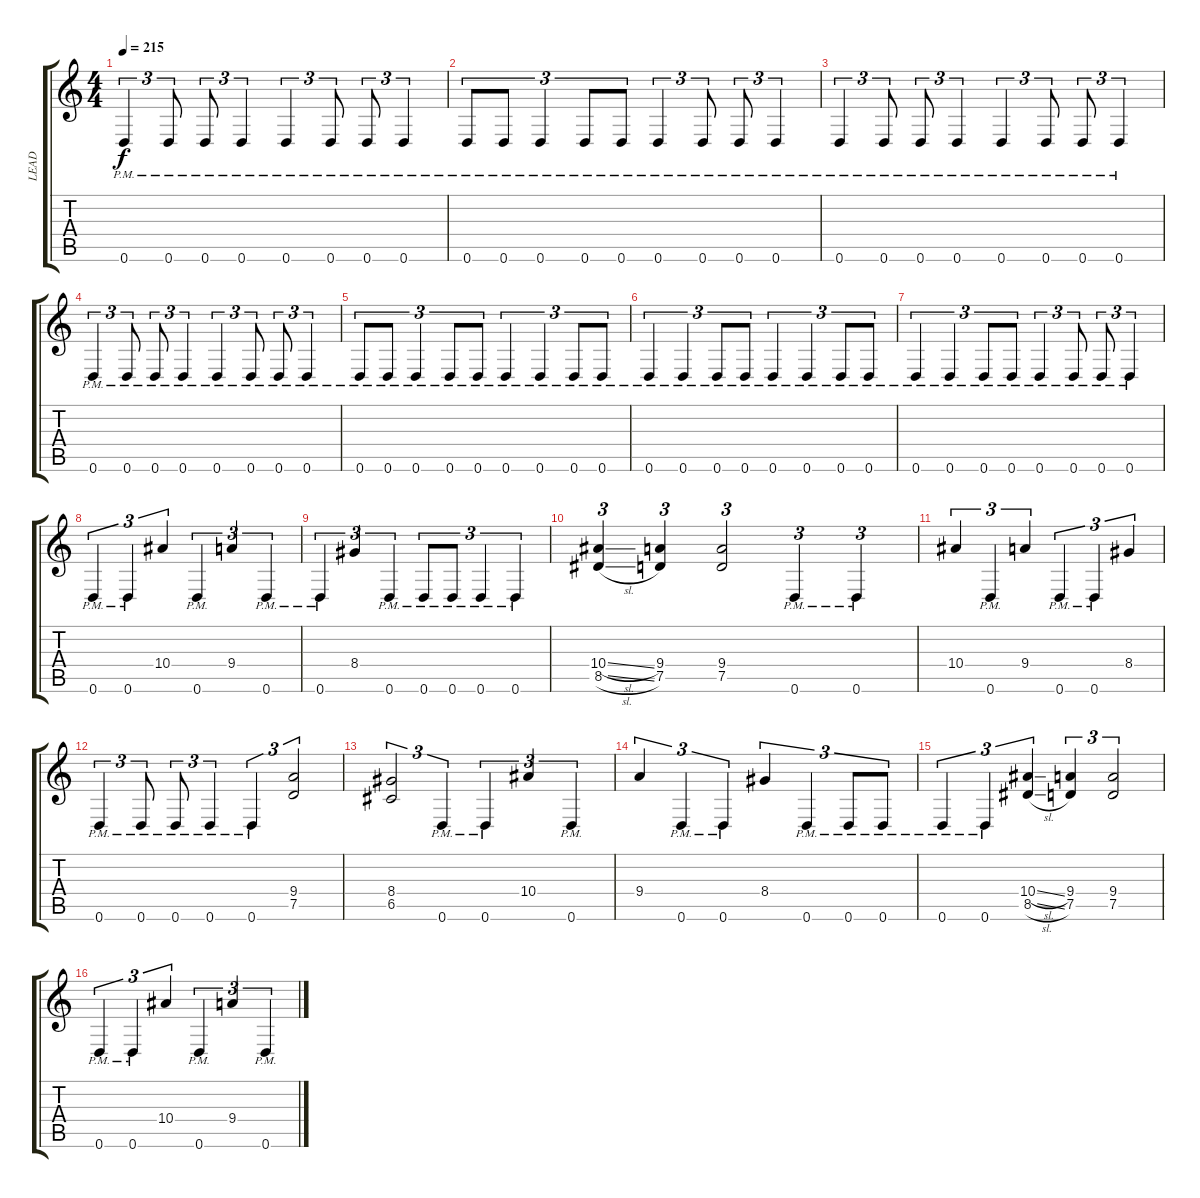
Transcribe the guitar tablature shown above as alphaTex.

\track ("LEAD" "LEAD") {instrument overdrivenguitar}
\staff {score tabs}
\tuning (D4 A3 F3 C3 G2 D2) {hide}
\ts (4 4)
\tempo 215
\clef g2
\ks c
0.6{pm}.4{tu (3 2) dy f} 0.6{pm}.8{tu (3 2)} 0.6{pm}.8{tu (3 2)} 0.6{pm}.4{tu (3 2)} 0.6{pm}.4{tu (3 2)} 0.6{pm}.8{tu (3 2)} 0.6{pm}.8{tu (3 2)} 0.6{pm}.4{tu (3 2)} |
0.6{pm}.8{tu (3 2)} 0.6{pm}.8{tu (3 2)} 0.6{pm}.4{tu (3 2)} 0.6{pm}.8{tu (3 2)} 0.6{pm}.8{tu (3 2)} 0.6{pm}.4{tu (3 2)} 0.6{pm}.8{tu (3 2)} 0.6{pm}.8{tu (3 2)} 0.6{pm}.4{tu (3 2)} |
0.6{pm}.4{tu (3 2)} 0.6{pm}.8{tu (3 2)} 0.6{pm}.8{tu (3 2)} 0.6{pm}.4{tu (3 2)} 0.6{pm}.4{tu (3 2)} 0.6{pm}.8{tu (3 2)} 0.6{pm}.8{tu (3 2)} 0.6{pm}.4{tu (3 2)} |
0.6{pm}.4{tu (3 2)} 0.6{pm}.8{tu (3 2)} 0.6{pm}.8{tu (3 2)} 0.6{pm}.4{tu (3 2)} 0.6{pm}.4{tu (3 2)} 0.6{pm}.8{tu (3 2)} 0.6{pm}.8{tu (3 2)} 0.6{pm}.4{tu (3 2)} |
0.6{pm}.8{tu (3 2)} 0.6{pm}.8{tu (3 2)} 0.6{pm}.4{tu (3 2)} 0.6{pm}.8{tu (3 2)} 0.6{pm}.8{tu (3 2)} 0.6{pm}.4{tu (3 2)} 0.6{pm}.4{tu (3 2)} 0.6{pm}.8{tu (3 2)} 0.6{pm}.8{tu (3 2)} |
0.6{pm}.4{tu (3 2)} 0.6{pm}.4{tu (3 2)} 0.6{pm}.8{tu (3 2)} 0.6{pm}.8{tu (3 2)} 0.6{pm}.4{tu (3 2)} 0.6{pm}.4{tu (3 2)} 0.6{pm}.8{tu (3 2)} 0.6{pm}.8{tu (3 2)} |
0.6{pm}.4{tu (3 2)} 0.6{pm}.4{tu (3 2)} 0.6{pm}.8{tu (3 2)} 0.6{pm}.8{tu (3 2)} 0.6{pm}.4{tu (3 2)} 0.6{pm}.8{tu (3 2)} 0.6{pm}.8{tu (3 2)} 0.6{pm}.4{tu (3 2)} |
0.6{pm}.4{tu (3 2)} 0.6{pm}.4{tu (3 2)} 10.4.4{tu (3 2)} 0.6{pm}.4{tu (3 2)} 9.4.4{tu (3 2)} 0.6{pm}.4{tu (3 2)} |
0.6{pm}.4{tu (3 2)} 8.4.4{tu (3 2)} 0.6{pm}.4{tu (3 2)} 0.6{pm}.8{tu (3 2)} 0.6{pm}.8{tu (3 2)} 0.6{pm}.4{tu (3 2)} 0.6{pm}.4{tu (3 2)} |
(10.4{sl} 8.5{sl}).4{tu (3 2)} (9.4 7.5).4{tu (3 2)} (9.4 7.5).2{tu (3 2)} 0.6{pm}.4{tu (3 2)} 0.6{pm}.4{tu (3 2)} |
10.4.4{tu (3 2)} 0.6{pm}.4{tu (3 2)} 9.4.4{tu (3 2)} 0.6{pm}.4{tu (3 2)} 0.6{pm}.4{tu (3 2)} 8.4.4{tu (3 2)} |
0.6{pm}.4{tu (3 2)} 0.6{pm}.8{tu (3 2)} 0.6{pm}.8{tu (3 2)} 0.6{pm}.4{tu (3 2)} 0.6{pm}.4{tu (3 2)} (9.4 7.5).2{tu (3 2)} |
(8.4 6.5).2{tu (3 2)} 0.6{pm}.4{tu (3 2)} 0.6{pm}.4{tu (3 2)} 10.4.4{tu (3 2)} 0.6{pm}.4{tu (3 2)} |
9.4.4{tu (3 2)} 0.6{pm}.4{tu (3 2)} 0.6{pm}.4{tu (3 2)} 8.4.4{tu (3 2)} 0.6{pm}.4{tu (3 2)} 0.6{pm}.8{tu (3 2)} 0.6{pm}.8{tu (3 2)} |
0.6{pm}.4{tu (3 2)} 0.6{pm}.4{tu (3 2)} (10.4{sl} 8.5{sl}).4{tu (3 2)} (9.4 7.5).4{tu (3 2)} (9.4 7.5).2{tu (3 2)} |
0.6{pm}.4{tu (3 2)} 0.6{pm}.4{tu (3 2)} 10.4.4{tu (3 2)} 0.6{pm}.4{tu (3 2)} 9.4.4{tu (3 2)} 0.6{pm}.4{tu (3 2)}
